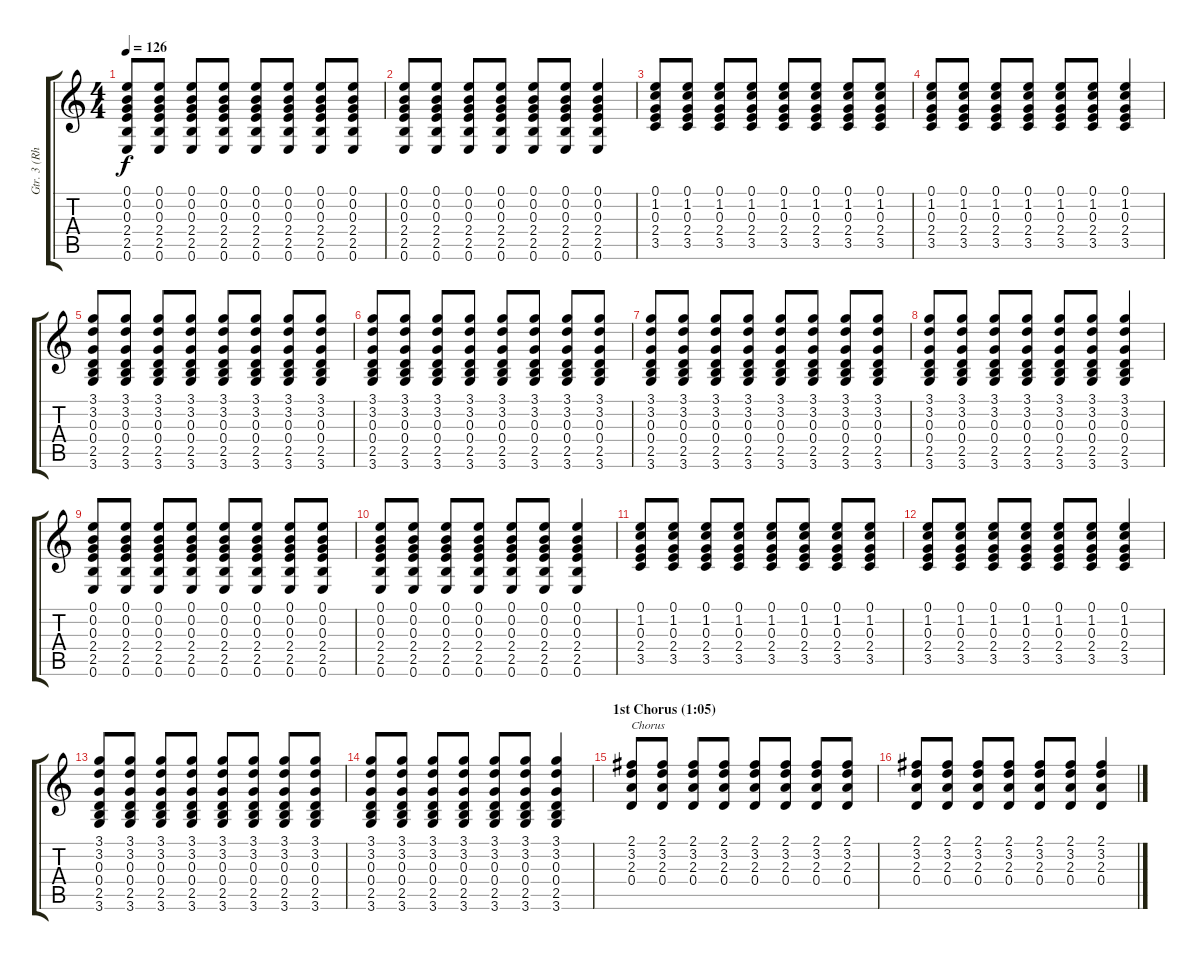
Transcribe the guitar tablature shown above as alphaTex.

\track ("Gtr. 3 (Rhythm)" "Gtr. 3 (Rh") {instrument acousticguitarsteel}
\staff {score tabs}
\tuning (E4 B3 G3 D3 A2 E2) {hide}
\ts (4 4)
\tempo 126
\clef g2
\ks c
(0.1 0.2 0.3 2.4 2.5 0.6).8{dy f} (0.1 0.2 0.3 2.4 2.5 0.6).8 (0.1 0.2 0.3 2.4 2.5 0.6).8 (0.1 0.2 0.3 2.4 2.5 0.6).8 (0.1 0.2 0.3 2.4 2.5 0.6).8 (0.1 0.2 0.3 2.4 2.5 0.6).8 (0.1 0.2 0.3 2.4 2.5 0.6).8 (0.1 0.2 0.3 2.4 2.5 0.6).8 |
(0.1 0.2 0.3 2.4 2.5 0.6).8 (0.1 0.2 0.3 2.4 2.5 0.6).8 (0.1 0.2 0.3 2.4 2.5 0.6).8 (0.1 0.2 0.3 2.4 2.5 0.6).8 (0.1 0.2 0.3 2.4 2.5 0.6).8 (0.1 0.2 0.3 2.4 2.5 0.6).8 (0.1 0.2 0.3 2.4 2.5 0.6).4 |
(0.1 1.2 0.3 2.4 3.5).8 (0.1 1.2 0.3 2.4 3.5).8 (0.1 1.2 0.3 2.4 3.5).8 (0.1 1.2 0.3 2.4 3.5).8 (0.1 1.2 0.3 2.4 3.5).8 (0.1 1.2 0.3 2.4 3.5).8 (0.1 1.2 0.3 2.4 3.5).8 (0.1 1.2 0.3 2.4 3.5).8 |
(0.1 1.2 0.3 2.4 3.5).8 (0.1 1.2 0.3 2.4 3.5).8 (0.1 1.2 0.3 2.4 3.5).8 (0.1 1.2 0.3 2.4 3.5).8 (0.1 1.2 0.3 2.4 3.5).8 (0.1 1.2 0.3 2.4 3.5).8 (0.1 1.2 0.3 2.4 3.5).4 |
(3.1 3.2 0.3 0.4 2.5 3.6).8 (3.1 3.2 0.3 0.4 2.5 3.6).8 (3.1 3.2 0.3 0.4 2.5 3.6).8 (3.1 3.2 0.3 0.4 2.5 3.6).8 (3.1 3.2 0.3 0.4 2.5 3.6).8 (3.1 3.2 0.3 0.4 2.5 3.6).8 (3.1 3.2 0.3 0.4 2.5 3.6).8 (3.1 3.2 0.3 0.4 2.5 3.6).8 |
(3.1 3.2 0.3 0.4 2.5 3.6).8 (3.1 3.2 0.3 0.4 2.5 3.6).8 (3.1 3.2 0.3 0.4 2.5 3.6).8 (3.1 3.2 0.3 0.4 2.5 3.6).8 (3.1 3.2 0.3 0.4 2.5 3.6).8 (3.1 3.2 0.3 0.4 2.5 3.6).8 (3.1 3.2 0.3 0.4 2.5 3.6).8 (3.1 3.2 0.3 0.4 2.5 3.6).8 |
(3.1 3.2 0.3 0.4 2.5 3.6).8 (3.1 3.2 0.3 0.4 2.5 3.6).8 (3.1 3.2 0.3 0.4 2.5 3.6).8 (3.1 3.2 0.3 0.4 2.5 3.6).8 (3.1 3.2 0.3 0.4 2.5 3.6).8 (3.1 3.2 0.3 0.4 2.5 3.6).8 (3.1 3.2 0.3 0.4 2.5 3.6).8 (3.1 3.2 0.3 0.4 2.5 3.6).8 |
(3.1 3.2 0.3 0.4 2.5 3.6).8 (3.1 3.2 0.3 0.4 2.5 3.6).8 (3.1 3.2 0.3 0.4 2.5 3.6).8 (3.1 3.2 0.3 0.4 2.5 3.6).8 (3.1 3.2 0.3 0.4 2.5 3.6).8 (3.1 3.2 0.3 0.4 2.5 3.6).8 (3.1 3.2 0.3 0.4 2.5 3.6).4 |
(0.1 0.2 0.3 2.4 2.5 0.6).8 (0.1 0.2 0.3 2.4 2.5 0.6).8 (0.1 0.2 0.3 2.4 2.5 0.6).8 (0.1 0.2 0.3 2.4 2.5 0.6).8 (0.1 0.2 0.3 2.4 2.5 0.6).8 (0.1 0.2 0.3 2.4 2.5 0.6).8 (0.1 0.2 0.3 2.4 2.5 0.6).8 (0.1 0.2 0.3 2.4 2.5 0.6).8 |
(0.1 0.2 0.3 2.4 2.5 0.6).8 (0.1 0.2 0.3 2.4 2.5 0.6).8 (0.1 0.2 0.3 2.4 2.5 0.6).8 (0.1 0.2 0.3 2.4 2.5 0.6).8 (0.1 0.2 0.3 2.4 2.5 0.6).8 (0.1 0.2 0.3 2.4 2.5 0.6).8 (0.1 0.2 0.3 2.4 2.5 0.6).4 |
(0.1 1.2 0.3 2.4 3.5).8 (0.1 1.2 0.3 2.4 3.5).8 (0.1 1.2 0.3 2.4 3.5).8 (0.1 1.2 0.3 2.4 3.5).8 (0.1 1.2 0.3 2.4 3.5).8 (0.1 1.2 0.3 2.4 3.5).8 (0.1 1.2 0.3 2.4 3.5).8 (0.1 1.2 0.3 2.4 3.5).8 |
(0.1 1.2 0.3 2.4 3.5).8 (0.1 1.2 0.3 2.4 3.5).8 (0.1 1.2 0.3 2.4 3.5).8 (0.1 1.2 0.3 2.4 3.5).8 (0.1 1.2 0.3 2.4 3.5).8 (0.1 1.2 0.3 2.4 3.5).8 (0.1 1.2 0.3 2.4 3.5).4 |
(3.1 3.2 0.3 0.4 2.5 3.6).8 (3.1 3.2 0.3 0.4 2.5 3.6).8 (3.1 3.2 0.3 0.4 2.5 3.6).8 (3.1 3.2 0.3 0.4 2.5 3.6).8 (3.1 3.2 0.3 0.4 2.5 3.6).8 (3.1 3.2 0.3 0.4 2.5 3.6).8 (3.1 3.2 0.3 0.4 2.5 3.6).8 (3.1 3.2 0.3 0.4 2.5 3.6).8 |
(3.1 3.2 0.3 0.4 2.5 3.6).8 (3.1 3.2 0.3 0.4 2.5 3.6).8 (3.1 3.2 0.3 0.4 2.5 3.6).8 (3.1 3.2 0.3 0.4 2.5 3.6).8 (3.1 3.2 0.3 0.4 2.5 3.6).8 (3.1 3.2 0.3 0.4 2.5 3.6).8 (3.1 3.2 0.3 0.4 2.5 3.6).4 |
\section ("" "1st Chorus (1:05)")
(2.1 3.2 2.3 0.4).8{txt "Chorus"} (2.1 3.2 2.3 0.4).8 (2.1 3.2 2.3 0.4).8 (2.1 3.2 2.3 0.4).8 (2.1 3.2 2.3 0.4).8 (2.1 3.2 2.3 0.4).8 (2.1 3.2 2.3 0.4).8 (2.1 3.2 2.3 0.4).8 |
(2.1 3.2 2.3 0.4).8 (2.1 3.2 2.3 0.4).8 (2.1 3.2 2.3 0.4).8 (2.1 3.2 2.3 0.4).8 (2.1 3.2 2.3 0.4).8 (2.1 3.2 2.3 0.4).8 (2.1 3.2 2.3 0.4).4
